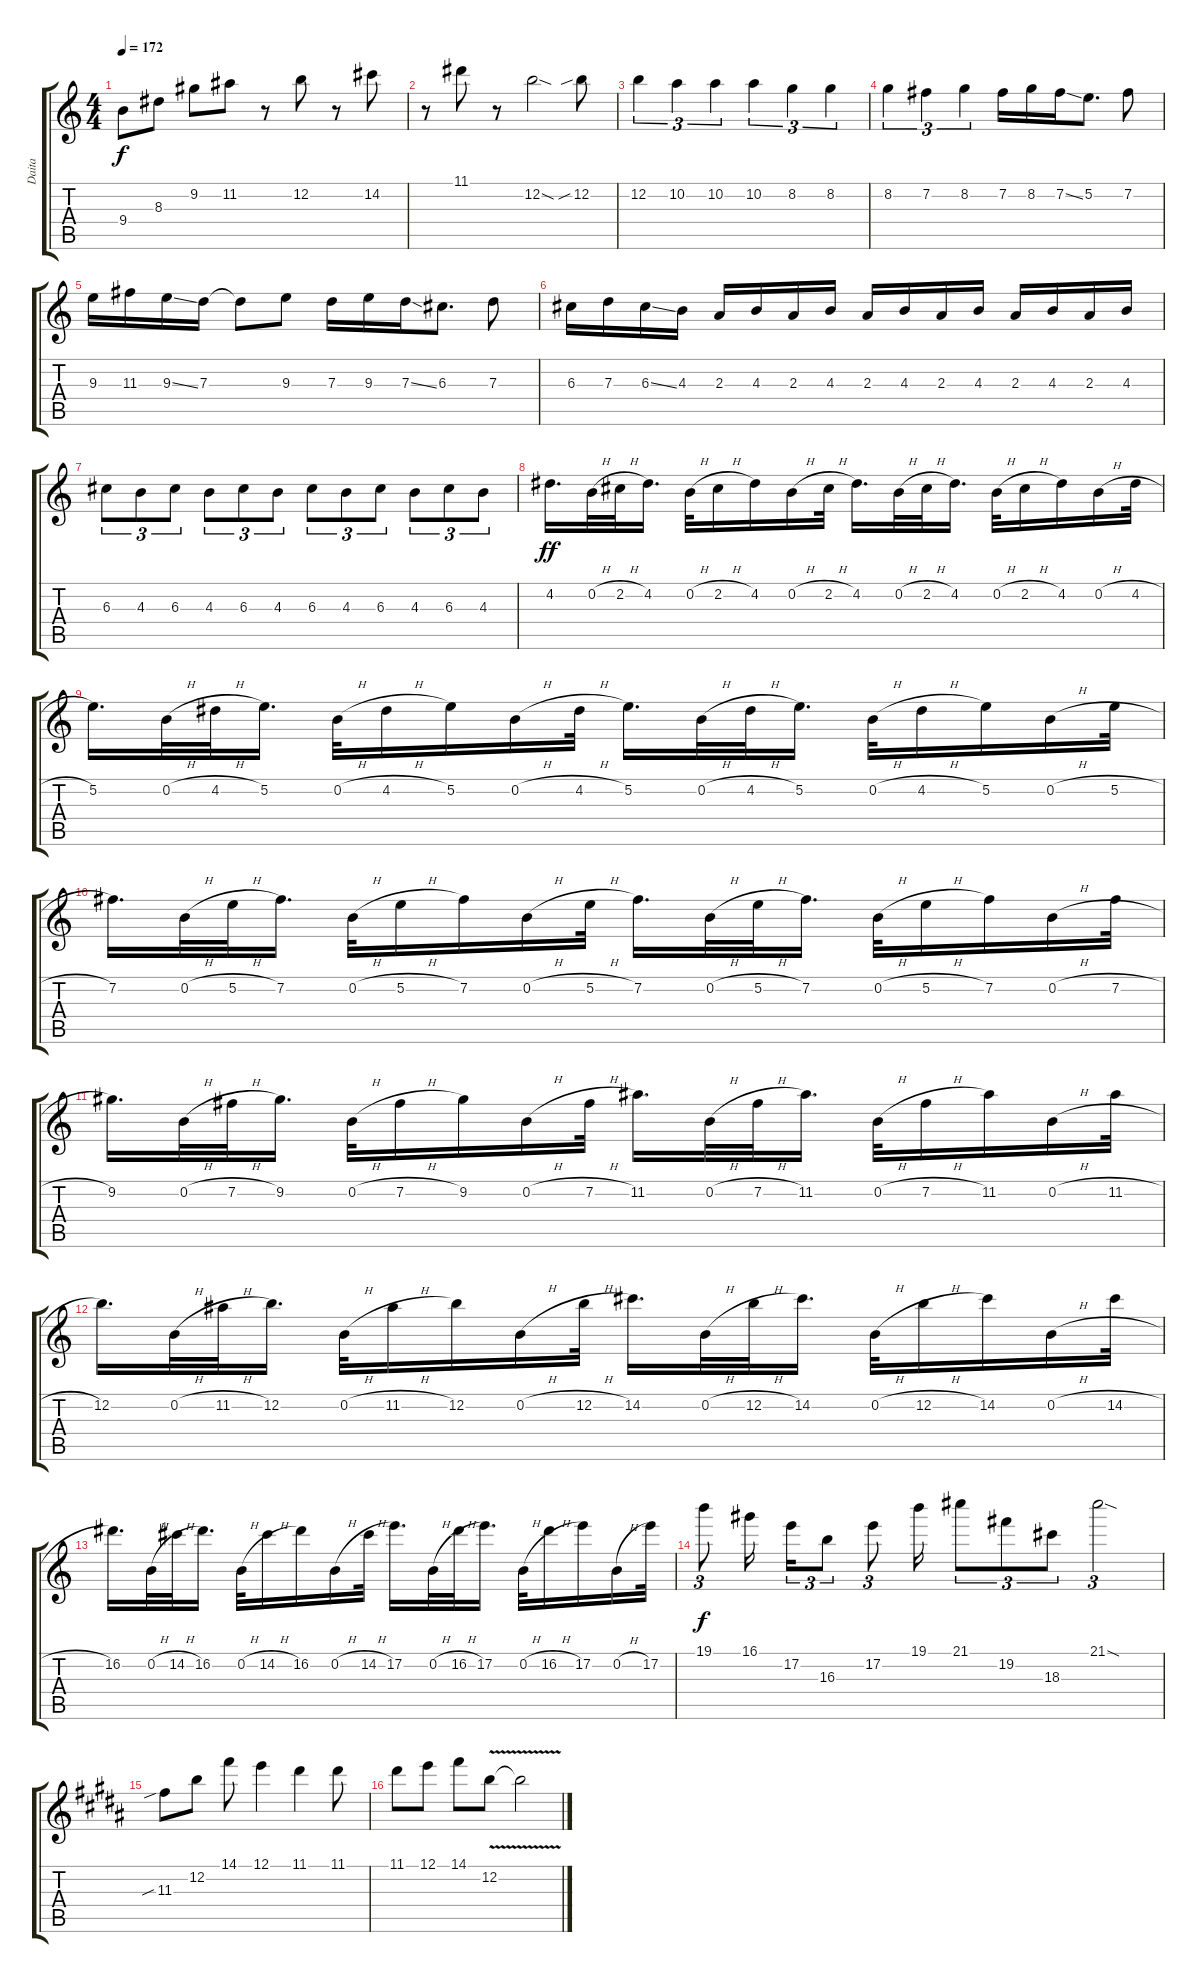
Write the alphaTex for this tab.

\track ("Daita" "Daita") {instrument distortionguitar}
\staff {score tabs}
\tuning (E4 B3 G3 D3 A2 E2) {hide}
\ts (4 4)
\tempo 172
\clef g2
\ks c
9.4.8{dy f} 8.3.8 9.2.8 11.2.8 r.8 12.2.8 r.8 14.2.8 |
r.8 11.1.8 r.8 12.2{sod}.2 12.2{sib}.8 |
12.2.4{tu (3 2)} 10.2.4{tu (3 2)} 10.2.4{tu (3 2)} 10.2.4{tu (3 2)} 8.2.4{tu (3 2)} 8.2.4{tu (3 2)} |
8.2.4{tu (3 2)} 7.2.4{tu (3 2)} 8.2.4{tu (3 2)} 7.2.16 8.2.16 7.2{ss}.16 5.2.8{d} 7.2.8 |
9.3.16 11.3.16 9.3{ss}.16 7.3.16 7.3{t}.8 9.3.8 7.3.16 9.3.16 7.3{ss}.16 6.3.8{d} 7.3.8 |
6.3.16 7.3.16 6.3{ss}.16 4.3.16 2.3.16 4.3.16 2.3.16 4.3.16 2.3.16 4.3.16 2.3.16 4.3.16 2.3.16 4.3.16 2.3.16 4.3.16 |
6.3.8{tu (3 2)} 4.3.8{tu (3 2)} 6.3.8{tu (3 2)} 4.3.8{tu (3 2)} 6.3.8{tu (3 2)} 4.3.8{tu (3 2)} 6.3.8{tu (3 2)} 4.3.8{tu (3 2)} 6.3.8{tu (3 2)} 4.3.8{tu (3 2)} 6.3.8{tu (3 2)} 4.3.8{tu (3 2)} |
4.2.16{d dy ff} 0.2{h}.32 2.2{h}.32 4.2.16{d} 0.2{h}.32 2.2{h}.16 4.2.16 0.2{h}.16 2.2{h}.32 4.2.16{d} 0.2{h}.32 2.2{h}.32 4.2.16{d} 0.2{h}.32 2.2{h}.16 4.2.16 0.2{h}.16 4.2{h}.32 |
5.2.16{d} 0.2{h}.32 4.2{h}.32 5.2.16{d} 0.2{h}.32 4.2{h}.16 5.2.16 0.2{h}.16 4.2{h}.32 5.2.16{d} 0.2{h}.32 4.2{h}.32 5.2.16{d} 0.2{h}.32 4.2{h}.16 5.2.16 0.2{h}.16 5.2{h}.32 |
7.2.16{d} 0.2{h}.32 5.2{h}.32 7.2.16{d} 0.2{h}.32 5.2{h}.16 7.2.16 0.2{h}.16 5.2{h}.32 7.2.16{d} 0.2{h}.32 5.2{h}.32 7.2.16{d} 0.2{h}.32 5.2{h}.16 7.2.16 0.2{h}.16 7.2{h}.32 |
9.2.16{d} 0.2{h}.32 7.2{h}.32 9.2.16{d} 0.2{h}.32 7.2{h}.16 9.2.16 0.2{h}.16 7.2{h}.32 11.2.16{d} 0.2{h}.32 7.2{h}.32 11.2.16{d} 0.2{h}.32 7.2{h}.16 11.2.16 0.2{h}.16 11.2{h}.32 |
12.2.16{d} 0.2{h}.32 11.2{h}.32 12.2.16{d} 0.2{h}.32 11.2{h}.16 12.2.16 0.2{h}.16 12.2{h}.32 14.2.16{d} 0.2{h}.32 12.2{h}.32 14.2.16{d} 0.2{h}.32 12.2{h}.16 14.2.16 0.2{h}.16 14.2{h}.32 |
16.2.16{d} 0.2{h}.32 14.2{h}.32 16.2.16{d} 0.2{h}.32 14.2{h}.16 16.2.16 0.2{h}.16 14.2{h}.32 17.2.16{d} 0.2{h}.32 16.2{h}.32 17.2.16{d} 0.2{h}.32 16.2{h}.16 17.2.16 0.2{h}.16 17.2.32 |
19.1.8{tu (3 2) dy f} 16.1.16{beam splitsecondary} 17.2.16{tu (3 2)} 16.3.8{tu (3 2)} 17.2.8{tu (3 2)} 19.1.16 21.1.8{tu (3 2)} 19.2.8{tu (3 2)} 18.3.8{tu (3 2)} 21.1{sod}.2{tu (3 2)} |
\ks b
11.3{sib}.8 12.2.8 14.1.8 12.1.4 11.1.4 11.1.8 |
11.1.8 12.1.8 14.1.8 12.2{v}.8 12.2{t}.2
